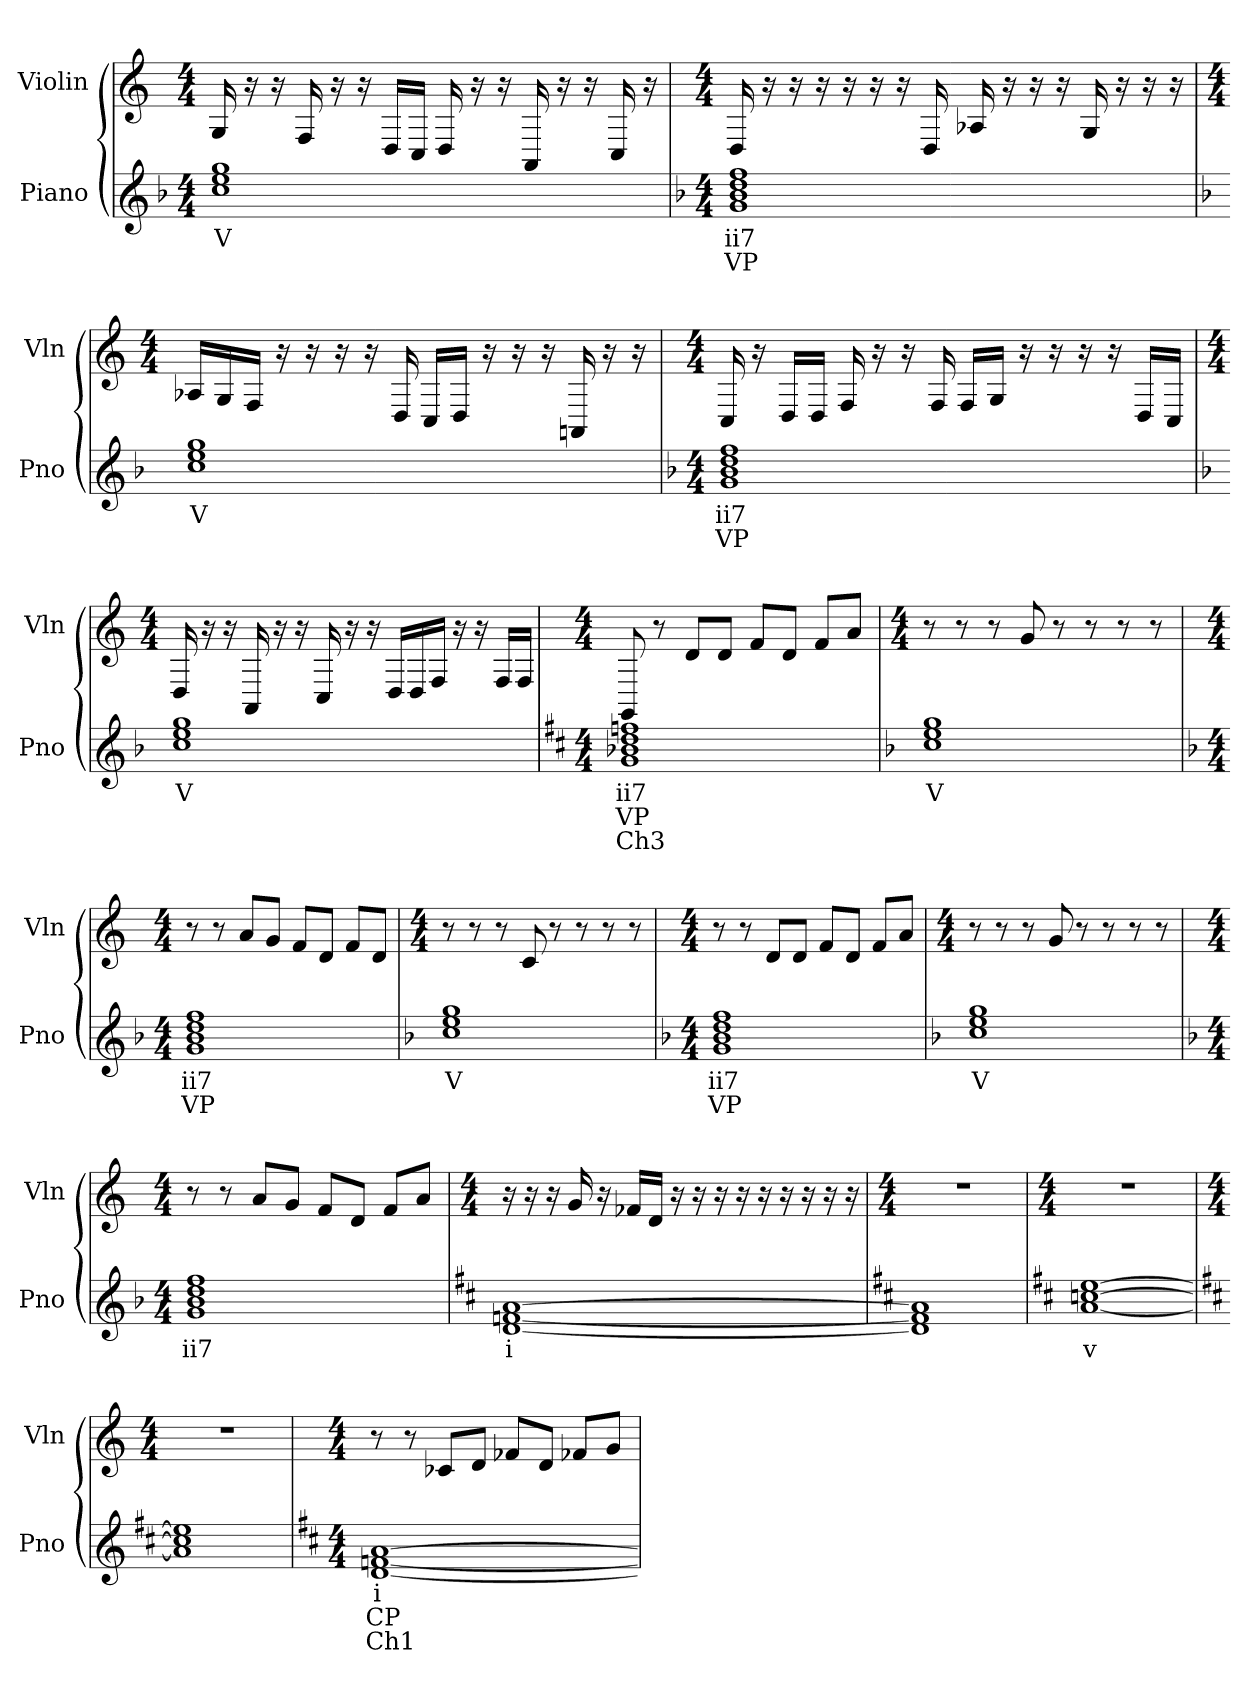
**kern	**text	**text	**text	**kern
*part2	*part2	*part2	*part2	*part1
*staff2	*staff2	*staff2	*staff2	*staff1
*I"Piano	*	*	*	*I"Violin
*I'Pno	*	*	*	*I'Vln
*k[b-]	*	*	*	*
*F:	*	*	*	*
*M4/4	*	*	*	*M4/4
=	=	=	=	=
1cc 1ee 1gg	V	.	.	16G
.	.	.	.	16r
.	.	.	.	16r
.	.	.	.	16F
.	.	.	.	16r
.	.	.	.	16r
.	.	.	.	16DLL
.	.	.	.	16CJJ
.	.	.	.	16D
.	.	.	.	16r
.	.	.	.	16r
.	.	.	.	16AA
.	.	.	.	16r
.	.	.	.	16r
.	.	.	.	16C
.	.	.	.	16r
=	=	=	=	=
*k[b-]	*	*	*	*
*F:	*	*	*	*
*M4/4	*	*	*	*M4/4
1g 1b- 1dd 1ff	ii7	VP	.	16D
.	.	.	.	16r
.	.	.	.	16r
.	.	.	.	16r
.	.	.	.	16r
.	.	.	.	16r
.	.	.	.	16r
.	.	.	.	16D
.	.	.	.	16A-X
.	.	.	.	16r
.	.	.	.	16r
.	.	.	.	16r
.	.	.	.	16G
.	.	.	.	16r
.	.	.	.	16r
.	.	.	.	16r
=	=	=	=	=
*k[b-]	*	*	*	*
*F:	*	*	*	*
*	*	*	*	*M4/4
1cc 1ee 1gg	V	.	.	16A-XLL
.	.	.	.	16G
.	.	.	.	16FJJ
.	.	.	.	16r
.	.	.	.	16r
.	.	.	.	16r
.	.	.	.	16r
.	.	.	.	16D
.	.	.	.	16CLL
.	.	.	.	16DJJ
.	.	.	.	16r
.	.	.	.	16r
.	.	.	.	16r
.	.	.	.	16AAn
.	.	.	.	16r
.	.	.	.	16r
=	=	=	=	=
*k[b-]	*	*	*	*
*F:	*	*	*	*
*M4/4	*	*	*	*M4/4
1g 1b- 1dd 1ff	ii7	VP	.	16C
.	.	.	.	16r
.	.	.	.	16DLL
.	.	.	.	16DJJ
.	.	.	.	16F
.	.	.	.	16r
.	.	.	.	16r
.	.	.	.	16F
.	.	.	.	16FLL
.	.	.	.	16GJJ
.	.	.	.	16r
.	.	.	.	16r
.	.	.	.	16r
.	.	.	.	16r
.	.	.	.	16DLL
.	.	.	.	16CJJ
=	=	=	=	=
*k[b-]	*	*	*	*
*F:	*	*	*	*
*	*	*	*	*M4/4
1cc 1ee 1gg	V	.	.	16D
.	.	.	.	16r
.	.	.	.	16r
.	.	.	.	16AA
.	.	.	.	16r
.	.	.	.	16r
.	.	.	.	16C
.	.	.	.	16r
.	.	.	.	16r
.	.	.	.	16DLL
.	.	.	.	16D
.	.	.	.	16FJJ
.	.	.	.	16r
.	.	.	.	16r
.	.	.	.	16FLL
.	.	.	.	16FJJ
=	=	=	=	=
*k[f#c#]	*	*	*	*
*D:	*	*	*	*
*M4/4	*	*	*	*M4/4
1g 1b-X 1dd 1ffn	ii7	VP	Ch3	8GG
.	.	.	.	8r
.	.	.	.	8dL
.	.	.	.	8dJ
.	.	.	.	8fL
.	.	.	.	8dJ
.	.	.	.	8fL
.	.	.	.	8aJ
=	=	=	=	=
*k[b-]	*	*	*	*
*F:	*	*	*	*
*	*	*	*	*M4/4
1cc 1ee 1gg	V	.	.	8r
.	.	.	.	8r
.	.	.	.	8r
.	.	.	.	8g
.	.	.	.	8r
.	.	.	.	8r
.	.	.	.	8r
.	.	.	.	8r
=	=	=	=	=
*k[b-]	*	*	*	*
*F:	*	*	*	*
*M4/4	*	*	*	*M4/4
1g 1b- 1dd 1ff	ii7	VP	.	8r
.	.	.	.	8r
.	.	.	.	8aL
.	.	.	.	8gJ
.	.	.	.	8fL
.	.	.	.	8dJ
.	.	.	.	8fL
.	.	.	.	8dJ
=	=	=	=	=
*k[b-]	*	*	*	*
*F:	*	*	*	*
*	*	*	*	*M4/4
1cc 1ee 1gg	V	.	.	8r
.	.	.	.	8r
.	.	.	.	8r
.	.	.	.	8c
.	.	.	.	8r
.	.	.	.	8r
.	.	.	.	8r
.	.	.	.	8r
=	=	=	=	=
*k[b-]	*	*	*	*
*F:	*	*	*	*
*M4/4	*	*	*	*M4/4
1g 1b- 1dd 1ff	ii7	VP	.	8r
.	.	.	.	8r
.	.	.	.	8dL
.	.	.	.	8dJ
.	.	.	.	8fL
.	.	.	.	8dJ
.	.	.	.	8fL
.	.	.	.	8aJ
=	=	=	=	=
*k[b-]	*	*	*	*
*F:	*	*	*	*
*	*	*	*	*M4/4
1cc 1ee 1gg	V	.	.	8r
.	.	.	.	8r
.	.	.	.	8r
.	.	.	.	8g
.	.	.	.	8r
.	.	.	.	8r
.	.	.	.	8r
.	.	.	.	8r
=	=	=	=	=
*k[b-]	*	*	*	*
*F:	*	*	*	*
*M4/4	*	*	*	*M4/4
1g 1b- 1dd 1ff	ii7	.	.	8r
.	.	.	.	8r
.	.	.	.	8aL
.	.	.	.	8gJ
.	.	.	.	8fL
.	.	.	.	8dJ
.	.	.	.	8fL
.	.	.	.	8aJ
=	=	=	=	=
*k[f#c#]	*	*	*	*
*D:	*	*	*	*
*	*	*	*	*M4/4
[1d [1fn [1a	i	.	.	16r
.	.	.	.	16r
.	.	.	.	16r
.	.	.	.	16g
.	.	.	.	16r
.	.	.	.	16f-XLL
.	.	.	.	16dJJ
.	.	.	.	16r
.	.	.	.	16r
.	.	.	.	16r
.	.	.	.	16r
.	.	.	.	16r
.	.	.	.	16r
.	.	.	.	16r
.	.	.	.	16r
.	.	.	.	16r
=	=	=	=	=
*k[f#c#]	*	*	*	*
*D:	*	*	*	*
*	*	*	*	*M4/4
1d] 1fn] 1a]	.	.	.	1r
=	=	=	=	=
*k[f#c#]	*	*	*	*
*D:	*	*	*	*
*	*	*	*	*M4/4
[1a [1ccn [1ee	v	.	.	1r
=	=	=	=	=
*k[f#c#]	*	*	*	*
*D:	*	*	*	*
*	*	*	*	*M4/4
1a] 1ccn] 1ee]	.	.	.	1r
=	=	=	=	=
*k[f#c#]	*	*	*	*
*D:	*	*	*	*
*M4/4	*	*	*	*M4/4
[1d [1fn [1a	i	CP	Ch1	8r
.	.	.	.	8r
.	.	.	.	8c-XL
.	.	.	.	8dJ
.	.	.	.	8f-XL
.	.	.	.	8dJ
.	.	.	.	8f-XL
.	.	.	.	8gJ
=	=	=	=	=
*-	*-	*-	*-	*-
